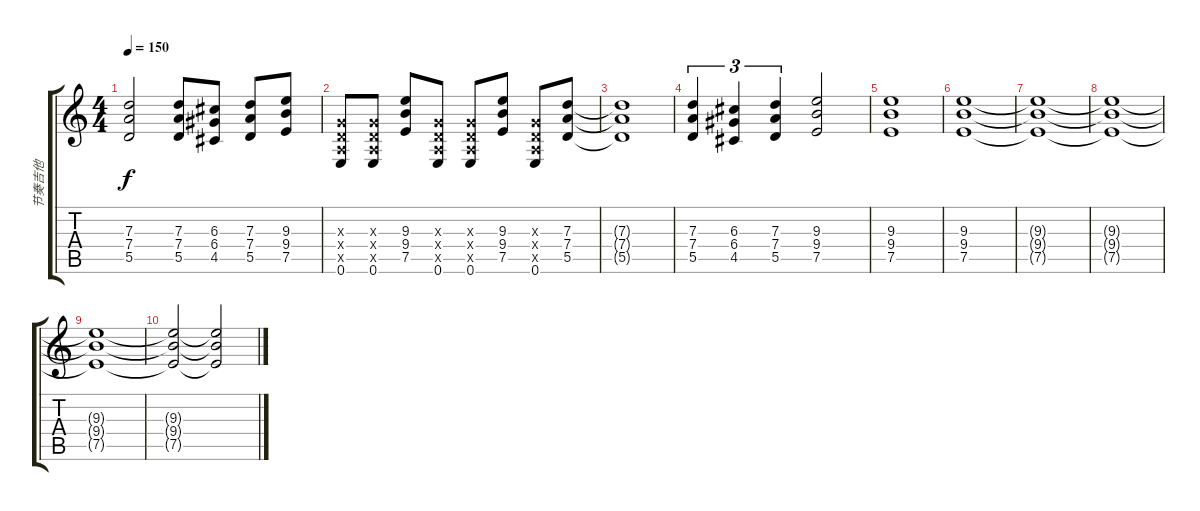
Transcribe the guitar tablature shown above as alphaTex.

\track ("节奏吉他" "节奏吉他") {instrument distortionguitar}
\staff {score tabs}
\tuning (E4 B3 G3 D3 A2 E2) {hide}
\ts (4 4)
\tempo 150
\clef g2
\ks c
(7.3 7.4 5.5).2{dy f} (7.3 7.4 5.5).8 (6.3 6.4 4.5).8 (7.3 7.4 5.5).8 (9.3 9.4 7.5).8 |
(0.3{x} 0.4{x} 0.5{x} 0.6).8 (0.3{x} 0.4{x} 0.5{x} 0.6).8 (9.3 9.4 7.5).8 (0.3{x} 0.4{x} 0.5{x} 0.6).8 (0.3{x} 0.4{x} 0.5{x} 0.6).8 (9.3 9.4 7.5).8 (0.3{x} 0.4{x} 0.5{x} 0.6).8 (7.3 7.4 5.5).8 |
(7.3{t} 7.4{t} 5.5{t}).1 |
(7.3 7.4 5.5).4{tu (3 2)} (6.3 6.4 4.5).4{tu (3 2)} (7.3 7.4 5.5).4{tu (3 2)} (9.3 9.4 7.5).2 |
(9.3 9.4 7.5).1 |
(9.3 9.4 7.5).1 |
(9.3{t} 9.4{t} 7.5{t}).1 |
(9.3{t} 9.4{t} 7.5{t}).1 |
(9.3{t} 9.4{t} 7.5{t}).1 |
(9.3{t} 9.4{t} 7.5{t}).2 (9.3{t} 9.4{t} 7.5{t}).2
